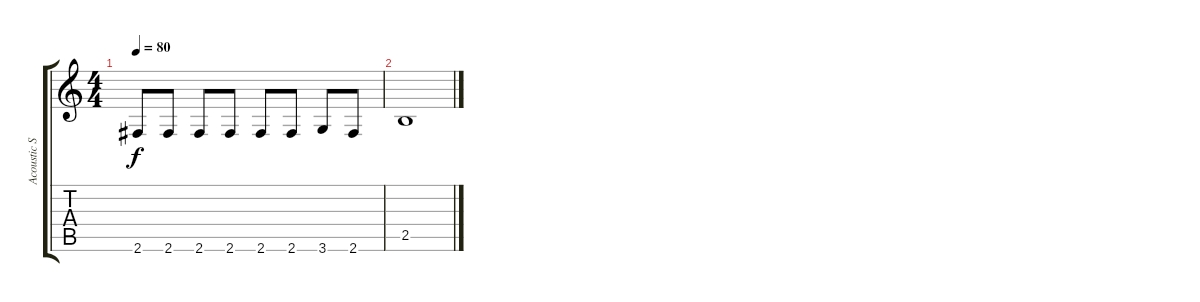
\track ("Acoustic Steel" "Acoustic S") {instrument acousticguitarsteel}
\staff {score tabs}
\tuning (E4 B3 G3 D3 A2 E2) {hide}
\ts (4 4)
\tempo 80
\clef g2
\ks c
2.6.8{dy f} 2.6.8 2.6.8 2.6.8 2.6.8 2.6.8 3.6.8 2.6.8 |
2.5.1
